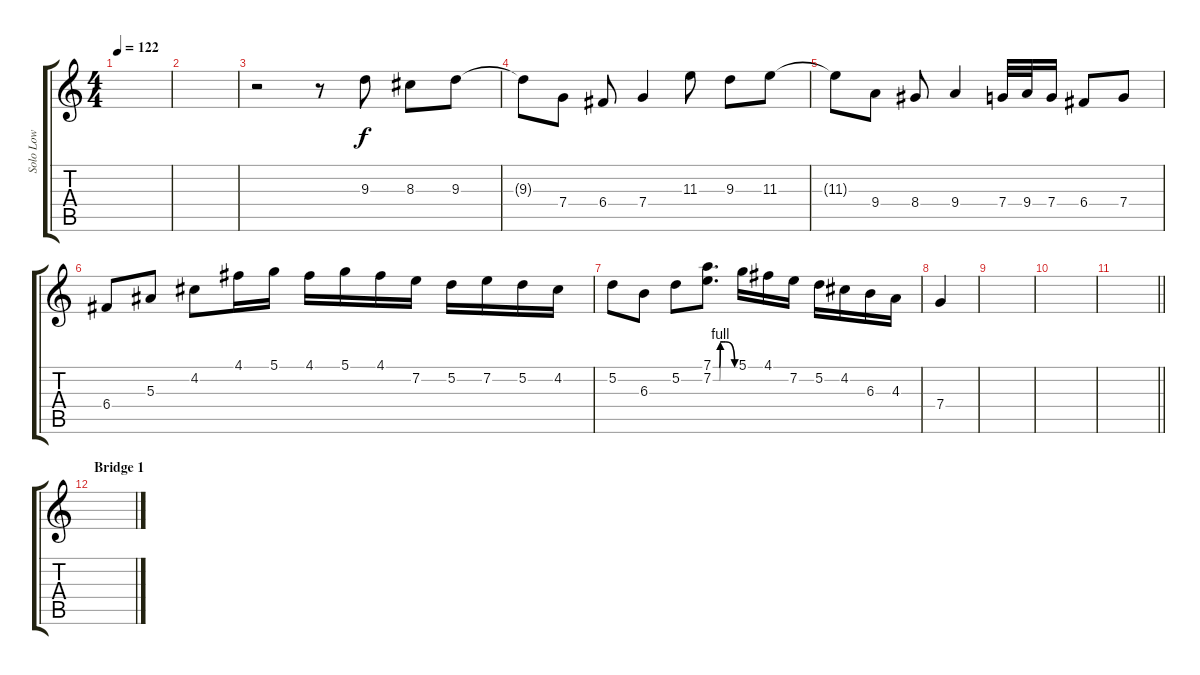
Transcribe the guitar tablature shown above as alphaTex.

\track ("Solo Low" "Solo Low") {instrument distortionguitar}
\staff {score tabs}
\tuning (D4 A3 F3 C3 G2 D2) {hide}
\ts (4 4)
\tempo 122
\clef g2
\ks c
|
|
r.2 r.8 9.3.8 8.3.8 9.3.8 |
9.3{t}.8 7.4.8 6.4.8 7.4.4 11.3.8 9.3.8 11.3.8 |
11.3{t}.8 9.4.8 8.4.8 9.4.4 7.4.32 9.4.32 7.4.16 6.4.8 7.4.8 |
6.4.8 5.3.8 4.2.8 4.1.16 5.1.16 4.1.16 5.1.16 4.1.16 7.2.16 5.2.16 7.2.16 5.2.16 4.2.16 |
5.2.8 6.3.8 5.2.8 (7.1{be (custom 0 0 13 0 17 0 20 4 30 4 35 4 60 0)} 7.2{be (custom 0 0 18 0 20 4 30 4 35 4 60 0)}).8{d} 5.1.16 4.1.16 7.2.16 5.2.16 4.2.16 6.3.16 4.3.16 |
7.4.4 |
|
|
\barLineRight lightlight
|
\section ("" "Bridge 1")
